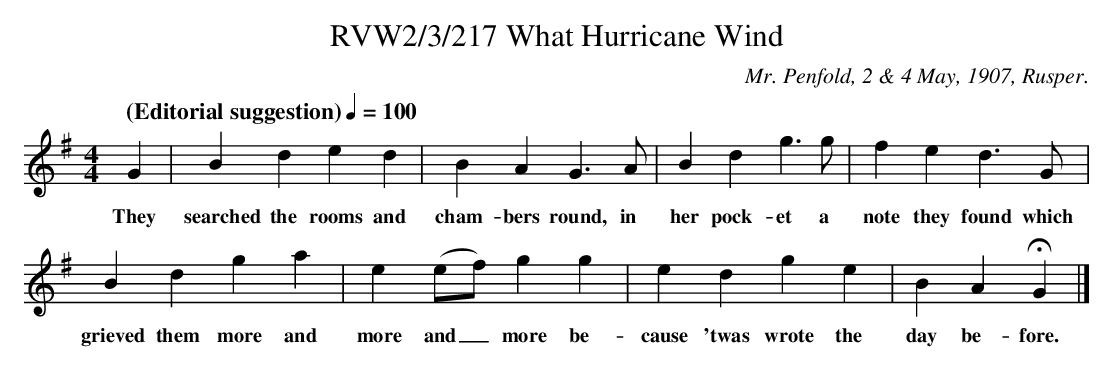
X:1
T:RVW2/3/217 What Hurricane Wind
C:Mr. Penfold, 2 & 4 May, 1907, Rusper.
L:1/4
Q: "(Editorial suggestion)" 1/4=100
M:4/4
K:G
G | B d e d | B A G3/2 A/2 | B d g3/2 g/2 | f e d3/2 G/2 |$
w:They | searched the rooms and | cham-bers round, in | her pock-et a | note they found which|$
B d g a | e (e/2f/2) g g | e d g e | B A !fermata!G |]$
w:grieved them more and | more and_ more be-|cause 'twas wrote the | day be-fore.|$
